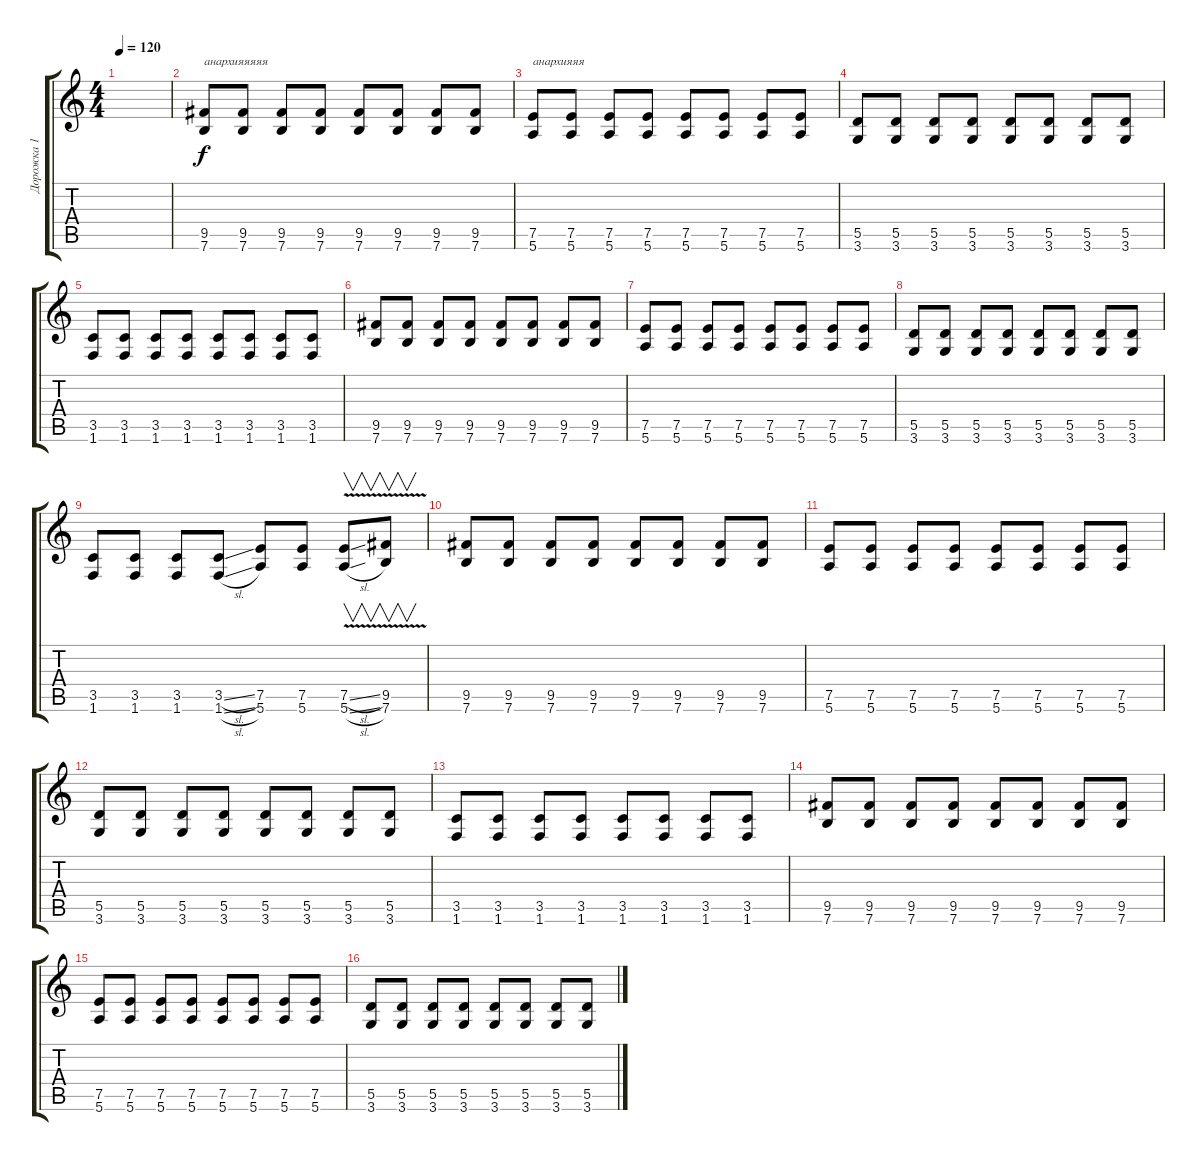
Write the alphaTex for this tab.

\track ("Дорожка 1" "Дорожка 1") {instrument electricguitarclean}
\staff {score tabs}
\tuning (E4 B3 G3 D3 A2 E2) {hide}
\ts (4 4)
\tempo 120
\clef g2
\ks c
|
(9.5 7.6).8{txt "анархияяяяя"} (9.5 7.6).8 (9.5 7.6).8 (9.5 7.6).8 (9.5 7.6).8 (9.5 7.6).8 (9.5 7.6).8 (9.5 7.6).8 |
(7.5 5.6).8{txt "анархияяя"} (7.5 5.6).8 (7.5 5.6).8 (7.5 5.6).8 (7.5 5.6).8 (7.5 5.6).8 (7.5 5.6).8 (7.5 5.6).8 |
(5.5 3.6).8 (5.5 3.6).8 (5.5 3.6).8 (5.5 3.6).8 (5.5 3.6).8 (5.5 3.6).8 (5.5 3.6).8 (5.5 3.6).8 |
(3.5 1.6).8 (3.5 1.6).8 (3.5 1.6).8 (3.5 1.6).8 (3.5 1.6).8 (3.5 1.6).8 (3.5 1.6).8 (3.5 1.6).8 |
(9.5 7.6).8 (9.5 7.6).8 (9.5 7.6).8 (9.5 7.6).8 (9.5 7.6).8 (9.5 7.6).8 (9.5 7.6).8 (9.5 7.6).8 |
(7.5 5.6).8 (7.5 5.6).8 (7.5 5.6).8 (7.5 5.6).8 (7.5 5.6).8 (7.5 5.6).8 (7.5 5.6).8 (7.5 5.6).8 |
(5.5 3.6).8 (5.5 3.6).8 (5.5 3.6).8 (5.5 3.6).8 (5.5 3.6).8 (5.5 3.6).8 (5.5 3.6).8 (5.5 3.6).8 |
(3.5 1.6).8 (3.5 1.6).8 (3.5 1.6).8 (3.5{sl} 1.6{sl}).8 (7.5 5.6).8 (7.5 5.6).8 (7.5{sl} 5.6{v sl}).8{v} (9.5{v} 7.6).8{v} |
(9.5 7.6).8 (9.5 7.6).8 (9.5 7.6).8 (9.5 7.6).8 (9.5 7.6).8 (9.5 7.6).8 (9.5 7.6).8 (9.5 7.6).8 |
(7.5 5.6).8 (7.5 5.6).8 (7.5 5.6).8 (7.5 5.6).8 (7.5 5.6).8 (7.5 5.6).8 (7.5 5.6).8 (7.5 5.6).8 |
(5.5 3.6).8 (5.5 3.6).8 (5.5 3.6).8 (5.5 3.6).8 (5.5 3.6).8 (5.5 3.6).8 (5.5 3.6).8 (5.5 3.6).8 |
(3.5 1.6).8 (3.5 1.6).8 (3.5 1.6).8 (3.5 1.6).8 (3.5 1.6).8 (3.5 1.6).8 (3.5 1.6).8 (3.5 1.6).8 |
(9.5 7.6).8 (9.5 7.6).8 (9.5 7.6).8 (9.5 7.6).8 (9.5 7.6).8 (9.5 7.6).8 (9.5 7.6).8 (9.5 7.6).8 |
(7.5 5.6).8 (7.5 5.6).8 (7.5 5.6).8 (7.5 5.6).8 (7.5 5.6).8 (7.5 5.6).8 (7.5 5.6).8 (7.5 5.6).8 |
(5.5 3.6).8 (5.5 3.6).8 (5.5 3.6).8 (5.5 3.6).8 (5.5 3.6).8 (5.5 3.6).8 (5.5 3.6).8 (5.5 3.6).8
